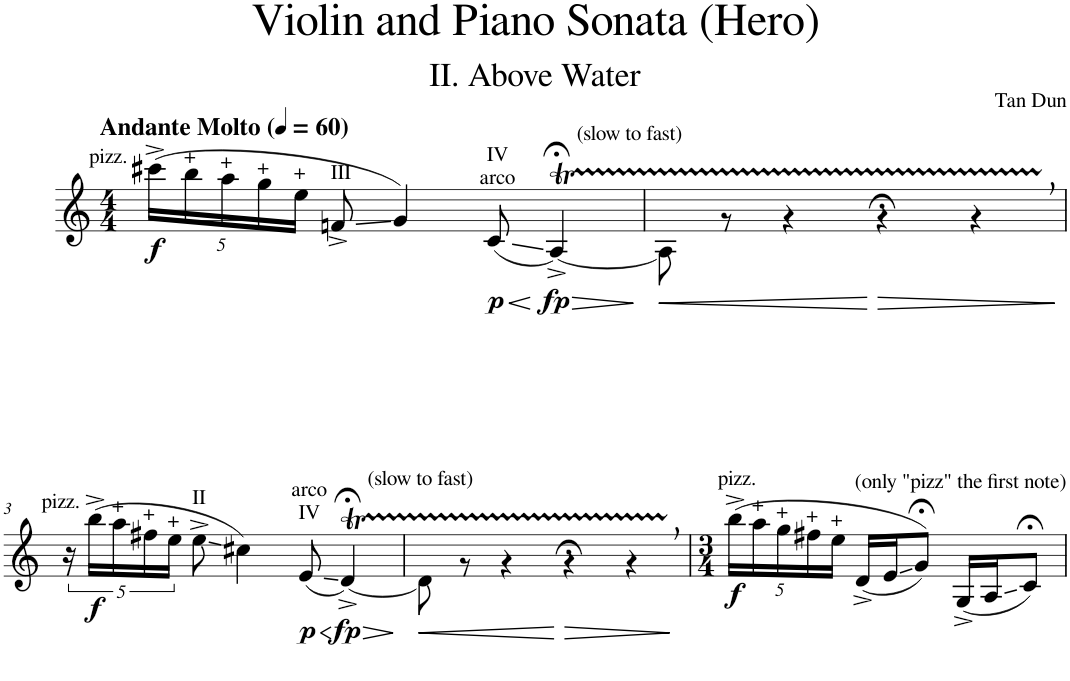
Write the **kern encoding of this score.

**kern	**dynam
*part1	*part1
*staff1	*staff1
*I"Violin	*
*I'Vln.	*
*clefG2	*
*k[]	*
*M4/4	*
*MM60	*
*Xbrackettup	*
=1	=1
!LO:TX:a:t=pizz.	!
!LO:TX:a:B:t=Andante Molto	!
!	!LO:DY:b
(20ccc#X^\LL	f
!LO:TX:a:t=+	!
20bb\	.
!LO:TX:a:t=+	!
20aa\	.
!LO:TX:a:t=+	!
20gg\	.
!LO:TX:a:t=+	!
20ee\JJ	.
!LO:TX:a:t=III	!
8fn^/	.
4g/)	.
!LO:TX:a:t=IV	!
!LO:TX:a:t=arco	!
!	!LO:HP:b
!	!LO:DY:n=1:b
(8c/	< p
!LO:TX:a:t=(slow to fast)	!
!	!LO:HP:n=1:b
!	!LO:DY:n=2:b
[4A;<T^/)	[ > fp
.	]
=2	=2
!	!LO:HP:b
*^	*
1ryy	8A\]	<
.	8r	.
.	4r	.
.	4r;<	[
.	4r	.
*v	*v	*
!!LO:LB:g=z
=3	=3
*brackettup	*
20r	.
!LO:TX:a:t=pizz.	!
!	!LO:DY:b
(20bb^\LL	f
!LO:TX:a:t=+	!
20aa\	.
!LO:TX:a:t=+	!
20ff#X\	.
!LO:TX:a:t=+	!
20ee\JJ	.
!LO:TX:a:t=II	!
8ee^\	.
4cc#X\)	.
!LO:TX:a:t=arco	!
!LO:TX:a:t=IV	!
!	!LO:HP:b
!	!LO:DY:n=1:b
(8e/	< p
!LO:TX:a:t=(slow to fast)	!
!	!LO:HP:n=1:b
!	!LO:DY:n=2:b
[4d;<T^/)	[ > fp
.	]
=4	=4
!	!LO:HP:b
*^	*
1ryy	8d\]	<
.	8r	.
.	4r	.
!	!	!LO:HP:n=1:b
.	4r;<	[ >
.	4r	]
*v	*v	*
=5	=5
*M3/4	*
*Xbrackettup	*
*^	*
!LO:TX:a:t=pizz.	!	!
!	!	!LO:DY:b
*v	*v	*
(20bb^\LL	f
!LO:TX:a:t=+	!
20aa\	.
!LO:TX:a:t=+	!
20gg\	.
!LO:TX:a:t=+	!
20ff#X\	.
!LO:TX:a:t=+	!
20ee\JJ	.
!LO:TX:a:t=(only "pizz" the first note)	!
(16d^/LL	.
16e/J	.
8g;</J))	.
(16G^/LL	.
16A/J	.
8c;</J)	.
=	=
*-	*-
